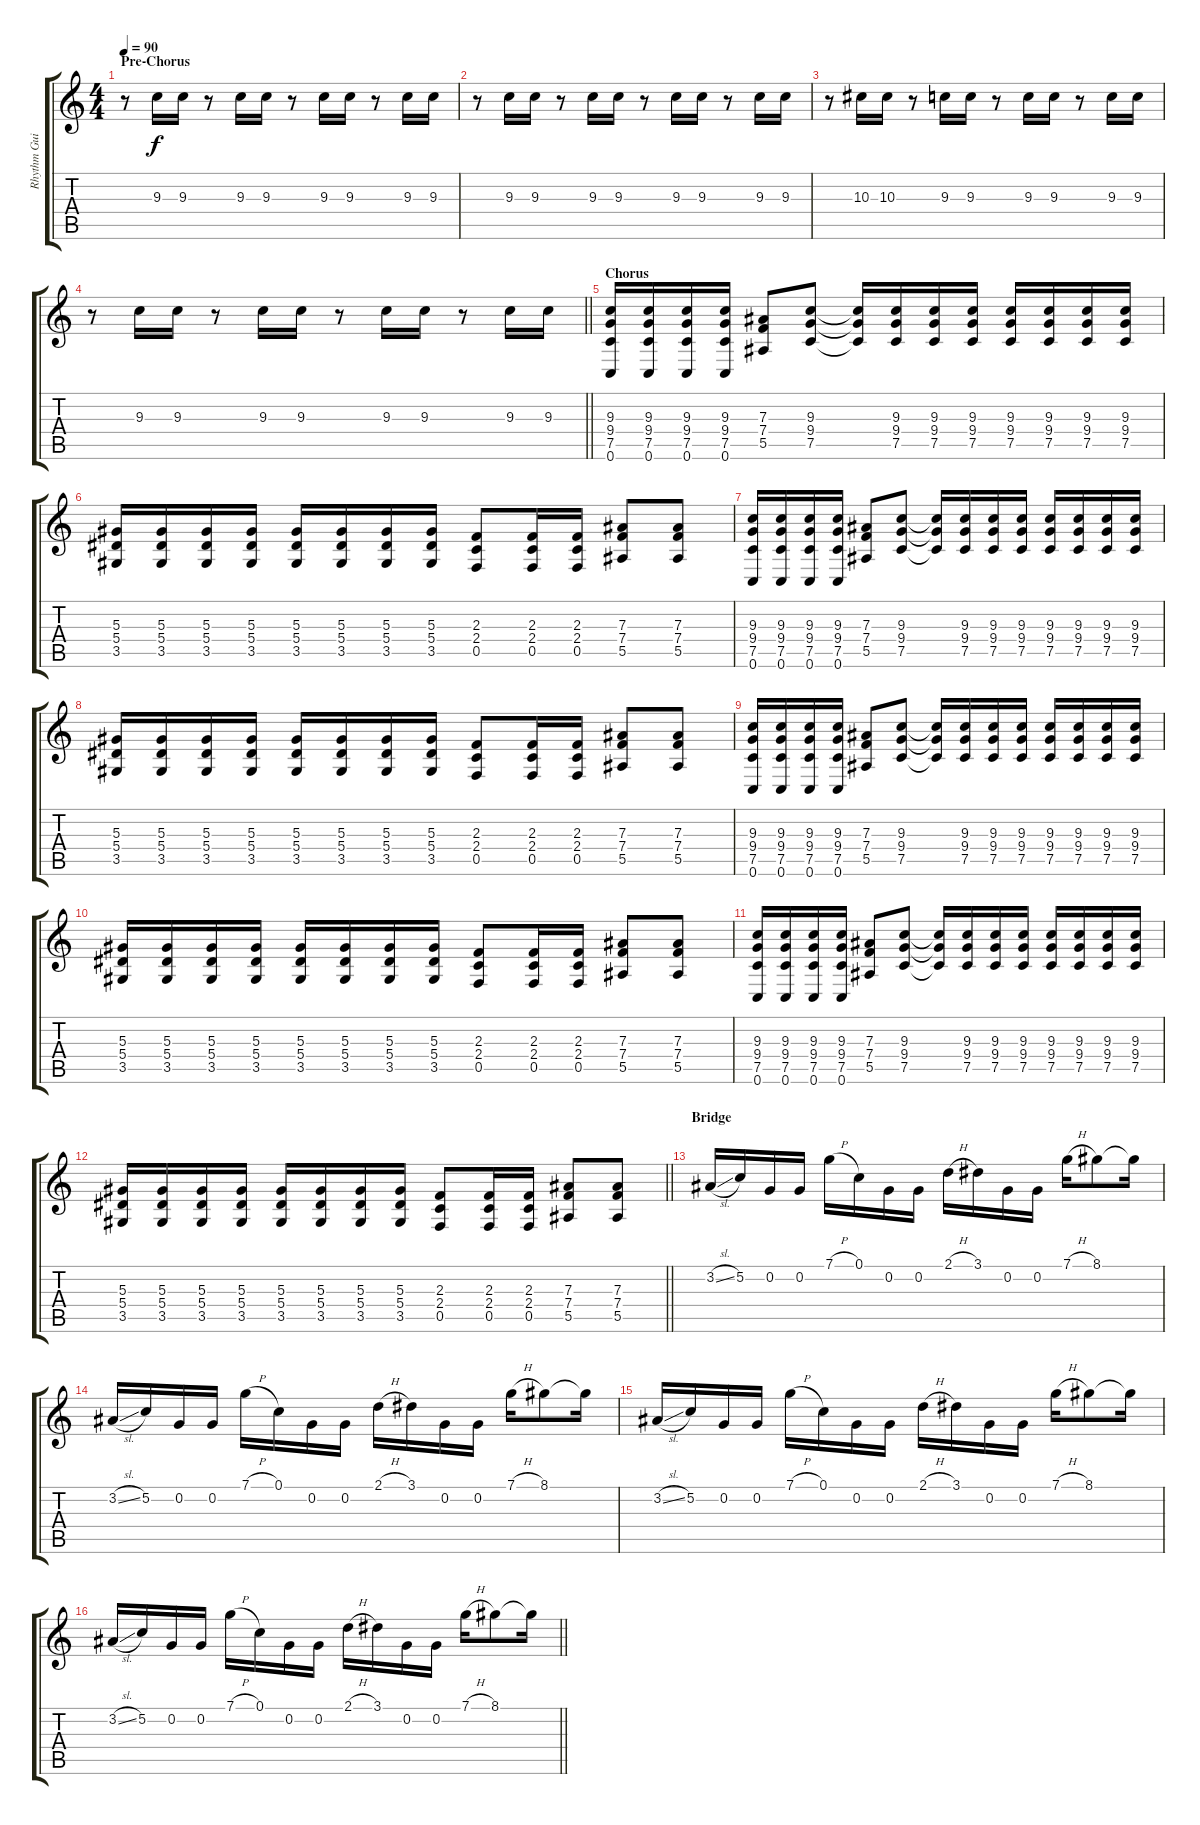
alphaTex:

\track ("Rhythm Guitar" "Rhythm Gui") {instrument distortionguitar}
\staff {score tabs}
\tuning (C4 G3 Eb3 Bb2 F2 C2) {hide}
\ts (4 4)
\section ("" "Pre-Chorus")
\tempo 90
\clef g2
\ks c
r.8{dy f} 9.3.16 9.3.16 r.8 9.3.16 9.3.16 r.8 9.3.16 9.3.16 r.8 9.3.16 9.3.16 |
r.8 9.3.16 9.3.16 r.8 9.3.16 9.3.16 r.8 9.3.16 9.3.16 r.8 9.3.16 9.3.16 |
r.8 10.3.16 10.3.16 r.8 9.3.16 9.3.16 r.8 9.3.16 9.3.16 r.8 9.3.16 9.3.16 |
\barLineRight lightlight
r.8 9.3.16 9.3.16 r.8 9.3.16 9.3.16 r.8 9.3.16 9.3.16 r.8 9.3.16 9.3.16 |
\section ("" "Chorus")
(9.3 9.4 7.5 0.6).16 (9.3 9.4 7.5 0.6).16 (9.3 9.4 7.5 0.6).16 (9.3 9.4 7.5 0.6).16 (7.3 7.4 5.5).8 (9.3 9.4 7.5).8 (9.3{t} 9.4{t} 7.5{t}).16 (9.3 9.4 7.5).16 (9.3 9.4 7.5).16 (9.3 9.4 7.5).16 (9.3 9.4 7.5).16 (9.3 9.4 7.5).16 (9.3 9.4 7.5).16 (9.3 9.4 7.5).16 |
(5.3 5.4 3.5).16 (5.3 5.4 3.5).16 (5.3 5.4 3.5).16 (5.3 5.4 3.5).16 (5.3 5.4 3.5).16 (5.3 5.4 3.5).16 (5.3 5.4 3.5).16 (5.3 5.4 3.5).16 (2.3 2.4 0.5).8 (2.3 2.4 0.5).16 (2.3 2.4 0.5).16 (7.3 7.4 5.5).8 (7.3 7.4 5.5).8 |
(9.3 9.4 7.5 0.6).16 (9.3 9.4 7.5 0.6).16 (9.3 9.4 7.5 0.6).16 (9.3 9.4 7.5 0.6).16 (7.3 7.4 5.5).8 (9.3 9.4 7.5).8 (9.3{t} 9.4{t} 7.5{t}).16 (9.3 9.4 7.5).16 (9.3 9.4 7.5).16 (9.3 9.4 7.5).16 (9.3 9.4 7.5).16 (9.3 9.4 7.5).16 (9.3 9.4 7.5).16 (9.3 9.4 7.5).16 |
(5.3 5.4 3.5).16 (5.3 5.4 3.5).16 (5.3 5.4 3.5).16 (5.3 5.4 3.5).16 (5.3 5.4 3.5).16 (5.3 5.4 3.5).16 (5.3 5.4 3.5).16 (5.3 5.4 3.5).16 (2.3 2.4 0.5).8 (2.3 2.4 0.5).16 (2.3 2.4 0.5).16 (7.3 7.4 5.5).8 (7.3 7.4 5.5).8 |
(9.3 9.4 7.5 0.6).16 (9.3 9.4 7.5 0.6).16 (9.3 9.4 7.5 0.6).16 (9.3 9.4 7.5 0.6).16 (7.3 7.4 5.5).8 (9.3 9.4 7.5).8 (9.3{t} 9.4{t} 7.5{t}).16 (9.3 9.4 7.5).16 (9.3 9.4 7.5).16 (9.3 9.4 7.5).16 (9.3 9.4 7.5).16 (9.3 9.4 7.5).16 (9.3 9.4 7.5).16 (9.3 9.4 7.5).16 |
(5.3 5.4 3.5).16 (5.3 5.4 3.5).16 (5.3 5.4 3.5).16 (5.3 5.4 3.5).16 (5.3 5.4 3.5).16 (5.3 5.4 3.5).16 (5.3 5.4 3.5).16 (5.3 5.4 3.5).16 (2.3 2.4 0.5).8 (2.3 2.4 0.5).16 (2.3 2.4 0.5).16 (7.3 7.4 5.5).8 (7.3 7.4 5.5).8 |
(9.3 9.4 7.5 0.6).16 (9.3 9.4 7.5 0.6).16 (9.3 9.4 7.5 0.6).16 (9.3 9.4 7.5 0.6).16 (7.3 7.4 5.5).8 (9.3 9.4 7.5).8 (9.3{t} 9.4{t} 7.5{t}).16 (9.3 9.4 7.5).16 (9.3 9.4 7.5).16 (9.3 9.4 7.5).16 (9.3 9.4 7.5).16 (9.3 9.4 7.5).16 (9.3 9.4 7.5).16 (9.3 9.4 7.5).16 |
\barLineRight lightlight
(5.3 5.4 3.5).16 (5.3 5.4 3.5).16 (5.3 5.4 3.5).16 (5.3 5.4 3.5).16 (5.3 5.4 3.5).16 (5.3 5.4 3.5).16 (5.3 5.4 3.5).16 (5.3 5.4 3.5).16 (2.3 2.4 0.5).8 (2.3 2.4 0.5).16 (2.3 2.4 0.5).16 (7.3 7.4 5.5).8 (7.3 7.4 5.5).8 |
\section ("" "Bridge")
3.2{sl}.16{instrument electricguitarmuted} 5.2.16 0.2.16 0.2.16 7.1{h}.16 0.1.16 0.2.16 0.2.16 2.1{h}.16 3.1.16 0.2.16 0.2.16 7.1{h}.16 8.1.8 8.1{t}.16 |
3.2{sl}.16{instrument electricguitarmuted} 5.2.16 0.2.16 0.2.16 7.1{h}.16 0.1.16 0.2.16 0.2.16 2.1{h}.16 3.1.16 0.2.16 0.2.16 7.1{h}.16 8.1.8 8.1{t}.16 |
3.2{sl}.16{instrument electricguitarmuted} 5.2.16 0.2.16 0.2.16 7.1{h}.16 0.1.16 0.2.16 0.2.16 2.1{h}.16 3.1.16 0.2.16 0.2.16 7.1{h}.16 8.1.8 8.1{t}.16 |
\barLineRight lightlight
3.2{sl}.16{instrument electricguitarmuted} 5.2.16 0.2.16 0.2.16 7.1{h}.16 0.1.16 0.2.16 0.2.16 2.1{h}.16 3.1.16 0.2.16 0.2.16 7.1{h}.16 8.1.8 8.1{t}.16
